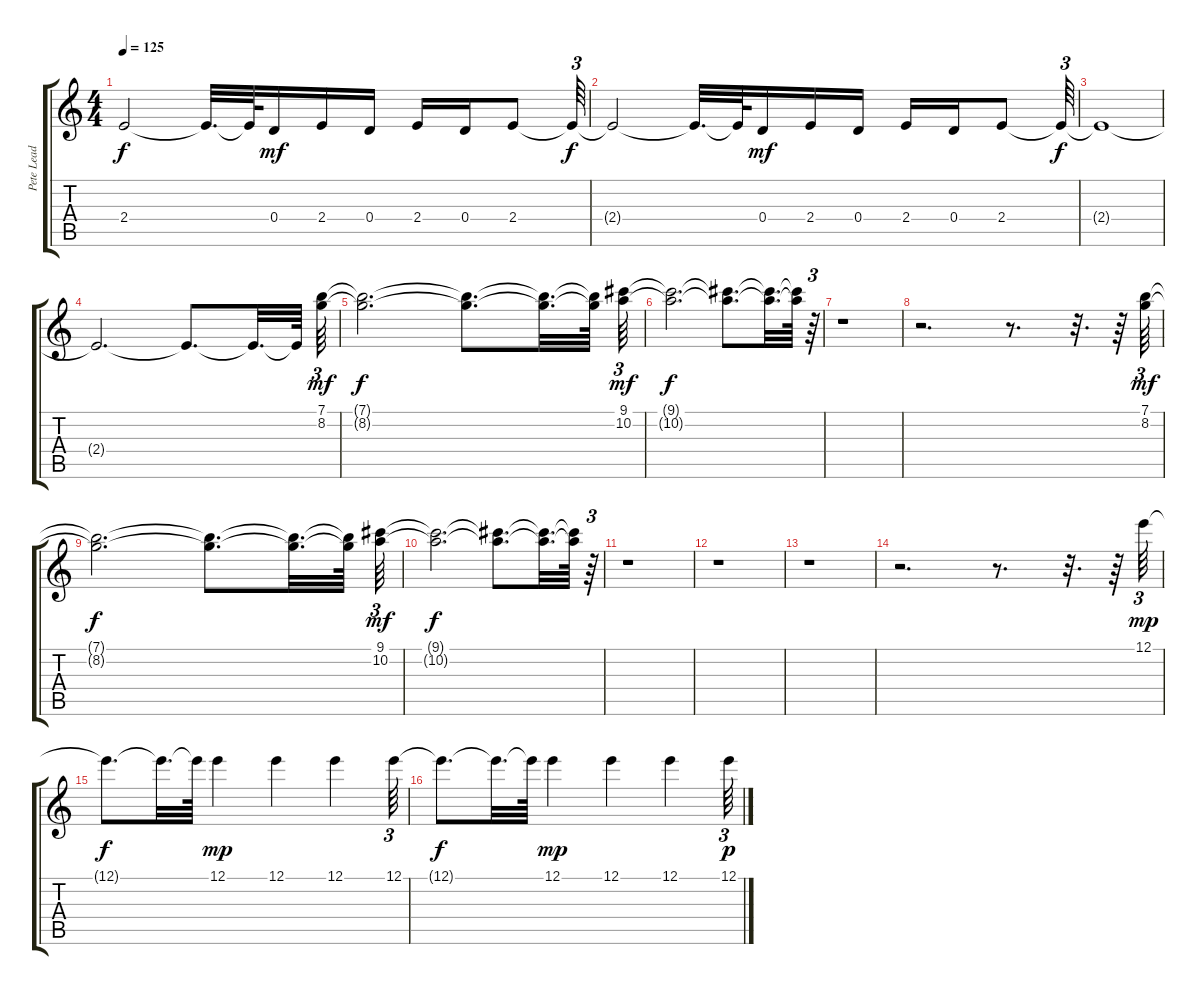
\track ("Pete Lead" "Pete Lead") {instrument overdrivenguitar}
\staff {score tabs}
\tuning (E4 B3 G3 D3 A2 E2) {hide}
\ts (4 4)
\tempo 125
\clef g2
\ks c
2.4{t}.2{dy f} 2.4{t}.32{d} 2.4{t}.64 0.4.16{dy mf} 2.4.16 0.4.16 2.4.16 0.4.16 2.4.8 2.4{t}.64{tu (3 2) dy f} |
2.4{t}.2 2.4{t}.32{d} 2.4{t}.64 0.4.16{dy mf} 2.4.16 0.4.16 2.4.16 0.4.16 2.4.8 2.4{t}.64{tu (3 2) dy f} |
2.4{t}.1 |
2.4{t}.2{d} 2.4{t}.8{d} 2.4{t}.32{d} 2.4{t}.64 (7.1 8.2).64{tu (3 2) dy mf volume 11} |
(7.1{t} 8.2{t}).2{d dy f} (7.1{t} 8.2{t}).8{d} (7.1{t} 8.2{t}).32{d} (7.1{t} 8.2{t}).64 (9.1 10.2).64{tu (3 2) dy mf} |
(9.1{t} 10.2{t}).2{d dy f} (9.1{t} 10.2{t}).8{d} (9.1{t} 10.2{t}).32{d} (9.1{t} 10.2{t}).64 r.64{tu (3 2)} |
r.1 |
r.2{d} r.8{d} r.32{d} r.64 (7.1 8.2).64{tu (3 2) dy mf} |
(7.1{t} 8.2{t}).2{d dy f} (7.1{t} 8.2{t}).8{d} (7.1{t} 8.2{t}).32{d} (7.1{t} 8.2{t}).64 (9.1 10.2).64{tu (3 2) dy mf} |
(9.1{t} 10.2{t}).2{d dy f} (9.1{t} 10.2{t}).8{d} (9.1{t} 10.2{t}).32{d} (9.1{t} 10.2{t}).64 r.64{tu (3 2)} |
r.1 |
r.1 |
r.1 |
r.2{d} r.8{d} r.32{d} r.64 12.1.64{tu (3 2) dy mp volume 15} |
12.1{t}.8{d dy f} 12.1{t}.32{d} 12.1{t}.64 12.1.4{dy mp} 12.1.4 12.1.4 12.1.64{tu (3 2)} |
12.1{t}.8{d dy f} 12.1{t}.32{d} 12.1{t}.64 12.1.4{dy mp} 12.1.4 12.1.4 12.1.64{tu (3 2) dy p}
